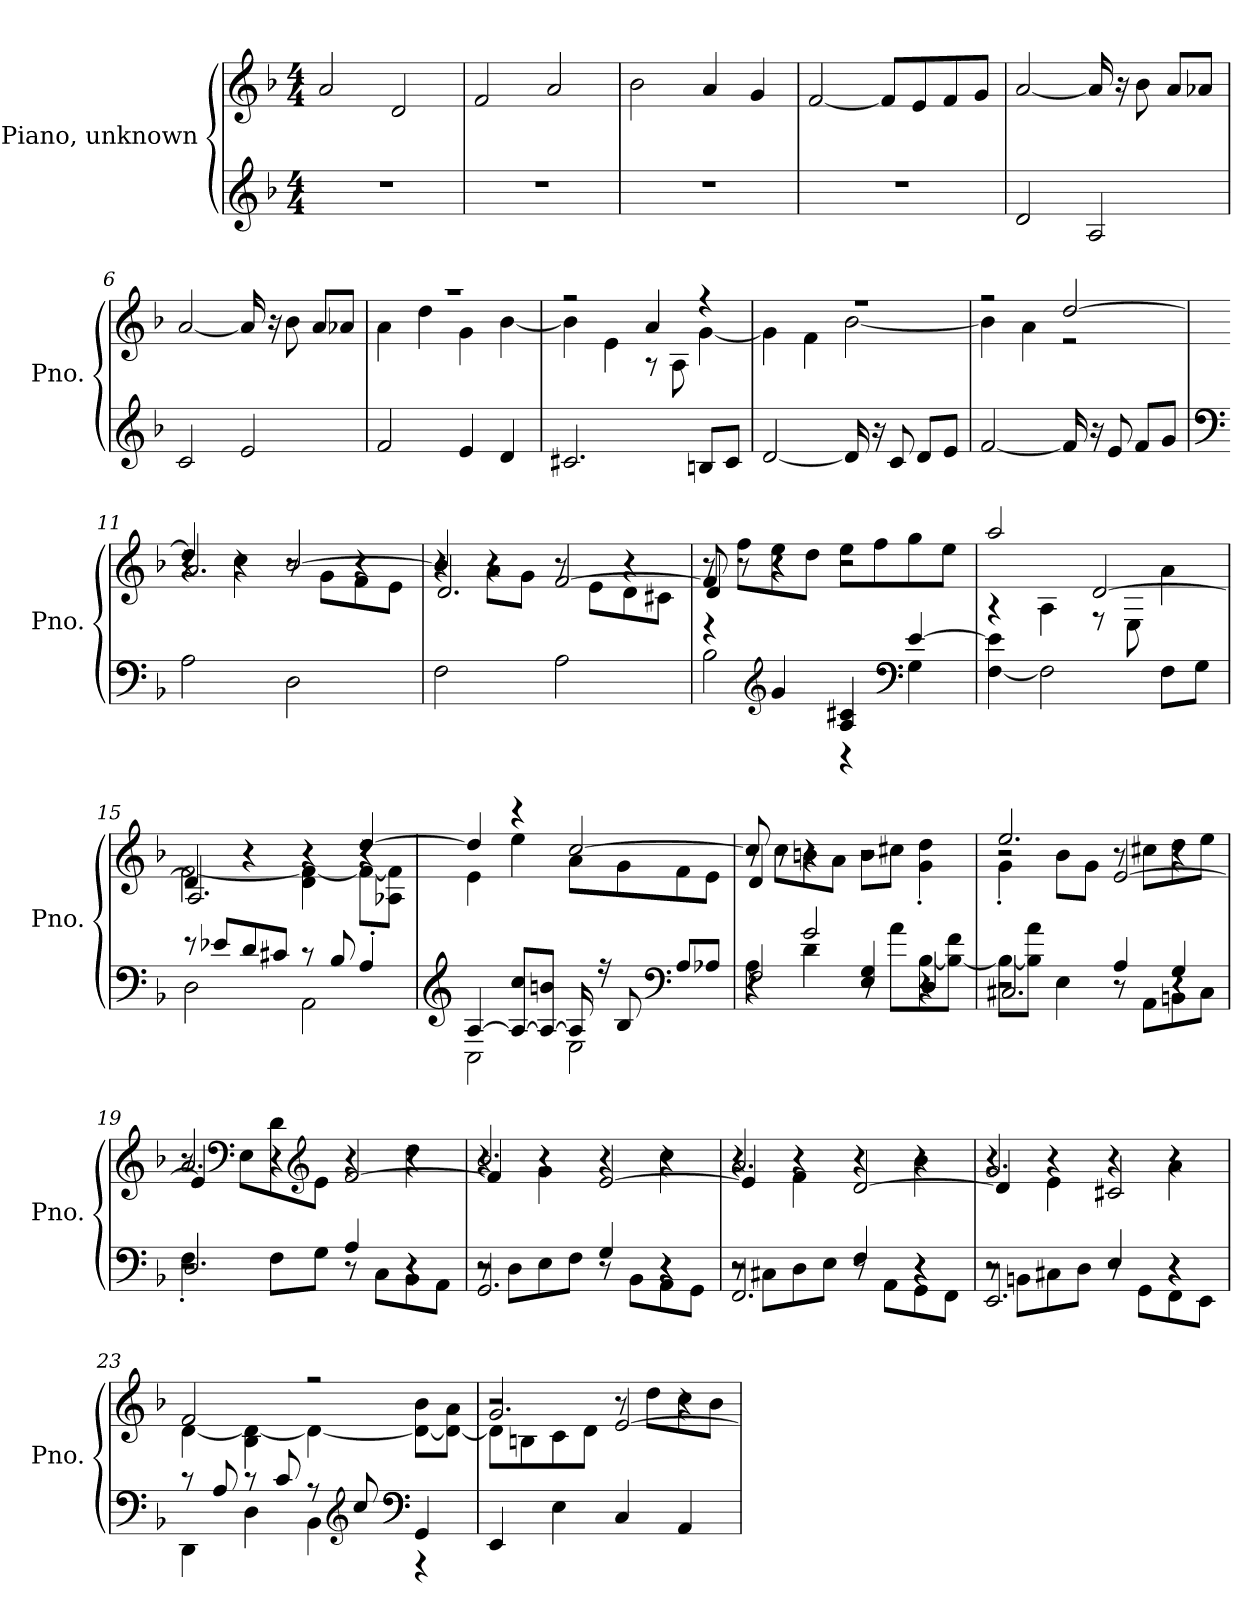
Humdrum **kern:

**kern	**kern
*part1	*part1
*staff2	*staff1
*I"Piano, unknown	*
*I'Pno.	*
*clefG2	*clefG2
*k[b-]	*k[b-]
*M4/4	*M4/4
*MM120	*MM120
=1	=1
1r	2a/
.	2d/
=2	=2
1r	2f/
.	2a/
=3	=3
1r	2b-\
.	4a/
.	4g/
=4	=4
1r	[2f/
.	8f/L]
.	8e/
.	8f/
.	8g/J
=5	=5
2d/	[2a/
2A/	16a/]
.	16r
.	8b-\
.	8a/L
.	8a-X/J
=6	=6
2c/	[2a/
2e/	16a/]
.	16r
.	8b-\
.	8a/L
.	8a-X/J
=7	=7
*	*^
2f/	1r	4a\
.	.	4dd\
4e/	.	4g\
4d/	.	[4b-\
!!LO:LB:g=z	!!
=8	=8	=8
2.c#X/	2r	4b-\]
.	.	4e\
.	4a/	8r
.	.	8A\
8Bn/L	4r	[4g\
8c#/J	.	.
=9	=9	=9
[2d/	1r	4g\]
.	.	4f\
16d/]	.	[2b-\
16r	.	.
8c/	.	.
8d/L	.	.
8e/J	.	.
=10	=10	=10
[2f/	2r	4b-\]
.	.	4a\
16f/]	[2dd/	2r
16r	.	.
8e/	.	.
8f/L	.	.
8g/J	.	.
*	*v	*v
=11	=11
*clefF4	*
*	*^
*	*	*^
2A\	4dd/]	4r	2.a/
.	4r	4cc\	.
2D\	[2b-/	8r	.
.	.	8g\L	.
.	.	8f\	4r
.	.	8e\J	.
=12	=12	=12	=12
2F\	4b-/]	4r	2.d/
.	4r	8a\L	.
.	.	8g\J	.
2A\	[2f/	8r	.
.	.	8e\L	.
.	.	8d\	4r
.	.	8c#X\J	.
!!LO:LB:g=z	!!	!!
=13	=13	=13	=13
*^	*	*	*
4r	2B-\	8f/]	8r	4d/
.	.	8r	8ff\L	.
*clefG2	*	*	*	*
4g/	.	4r	8ee\	4r
.	.	.	8dd\J	.
4A/ 4c#X/	4r	2r	8ee\L	2r
.	.	.	8ff\	.
*clefF4	*	*	*	*
[4e/	4G\	.	8gg\	.
.	.	.	8ee\J	.
*v	*v	*	*	*
*	*	*v	*v
=14	=14	=14
[4F\ 4e\]	2aa/	4r
2F\]	.	4A\
.	[2d/	8r
.	.	8E\
8F\L	.	4a\
8G\J	.	.
=15	=15	=15
*^	*	*^
8r	2D\	4d/]	[2f\	2.A/
8e-X/L	.	.	.	.
8d/	.	4r	.	.
8c#X/J	.	.	.	.
8r	2AA\	4r	4d\ 4f\_	.
8B-/	.	.	.	.
4A'/	.	[4dd/	8f\L_	4r
.	.	.	8A-X\ 8f\]J	.
*	*	*v	*v	*v
!!LO:LB:g=z
=16	=16	=16
*clefG2	*	*
*	*	*^
[4A/	2C\	4dd/]	4e\
8A/_ 8cc/L	.	4r	4ee\
8A/_ 8bn/J	.	.	.
16A/]	2E\	[2cc/	8a\L
16r	.	.	.
8B-/	.	.	8g\
*clefF4	*	*	*
8A/L	.	.	8f\
8A-X/J	.	.	8e\J
=17	=17	=17	=17
*	*^	*	*^
4r	4A\	2F/	8cc/]	8r	4d/
.	.	.	8r	8cc\L	.
2g/	4d\	.	4r	8bn\	4r
.	.	.	.	8a\J	.
.	8r	4E/ 4G/	2r	8b\L	2r
.	8a\L	.	.	8cc#X\J	.
4r	[8B-\	4D/	.	4g\' 4dd\'	.
.	8B-\_ 8f\J	.	.	.	.
=18	=18	=18	=18	=18	=18
2r	8B-\L_	2.C#X/	2.ee/	4g'\	2r
.	8B-\] 8a\J	.	.	.	.
.	4E\	.	.	8b-\L	.
.	.	.	.	8g\J	.
4A/	8r	.	.	8r	[2e/
.	8AA\L	.	.	8cc#X\L	.
4G/	8BBn\	4r	4r	8dd\	.
.	8C#\J	.	.	8ee\J	.
!!LO:LB:g=z	!!	!!
=19	=19	=19	=19	=19	=19
2r	4F'\	2.D/	2.a/	8r	4e/]
*	*	*	*clefF4	*	*
.	.	.	.	8E\L	.
.	8F\L	.	.	8d\	4r
*	*	*	*clefG2	*	*
.	8G\J	.	.	8e\J	.
4A/	8r	.	.	4r	[2f/
.	8C\L	.	.	.	.
4r	8BB-\	4r	4r	4dd\	.
.	8AA\J	.	.	.	.
=20	=20	=20	=20	=20	=20
2r	8r	2.GG/	2.b-/	4r	4f/]
.	8D\L	.	.	.	.
.	8E\	.	.	4g\	4r
.	8F\J	.	.	.	.
4G/	8r	.	.	4r	[2e/
.	8BB-\L	.	.	.	.
4r	8AA\	4r	4r	4cc\	.
.	8GG\J	.	.	.	.
=21	=21	=21	=21	=21	=21
2r	8r	2.FF/	2.a/	4r	4e/]
.	8C#X\L	.	.	.	.
.	8D\	.	.	4f\	4r
.	8E\J	.	.	.	.
4F/	8r	.	.	4r	[2d/
.	8AA\L	.	.	.	.
4r	8GG\	4r	4r	4b-\	.
.	8FF\J	.	.	.	.
=22	=22	=22	=22	=22	=22
2r	8r	2.EE/	2.g/	4r	4d/]
.	8BBn\L	.	.	.	.
.	8C#X\	.	.	4e\	4r
.	8D\J	.	.	.	.
4E/	8r	.	.	4r	2c#X/
.	8GG\L	.	.	.	.
4r	8FF\	4r	4r	4a\	.
.	8EE\J	.	.	.	.
*	*v	*v	*	*	*
*	*	*	*v	*v
!!LO:LB:g=z
=23	=23	=23	=23
8r	4DD\	2f/	[4d\
8A/	.	.	.
8r	4D\	.	4B-\ 4d\_
8c/	.	.	.
8r	4BB-\	2r	4d\_
*clefG2	*	*	*
8cc/	.	.	.
*clefF4	*	*	*
4GG/	4r	.	8d\_ 8b-\L
.	.	.	8d\_ 8a\J
*v	*v	*	*
=24	=24	=24
*	*	*^
4EE/	2.g/	8d\L]	2r
.	.	8Bn\	.
4E\	.	8c\	.
.	.	8d\J	.
4C/	.	8r	[2e/
.	.	8dd\L	.
4AA/	4r	8cc\	.
.	.	8b-\J	.
*	*v	*v	*v
=	=
*-	*-
